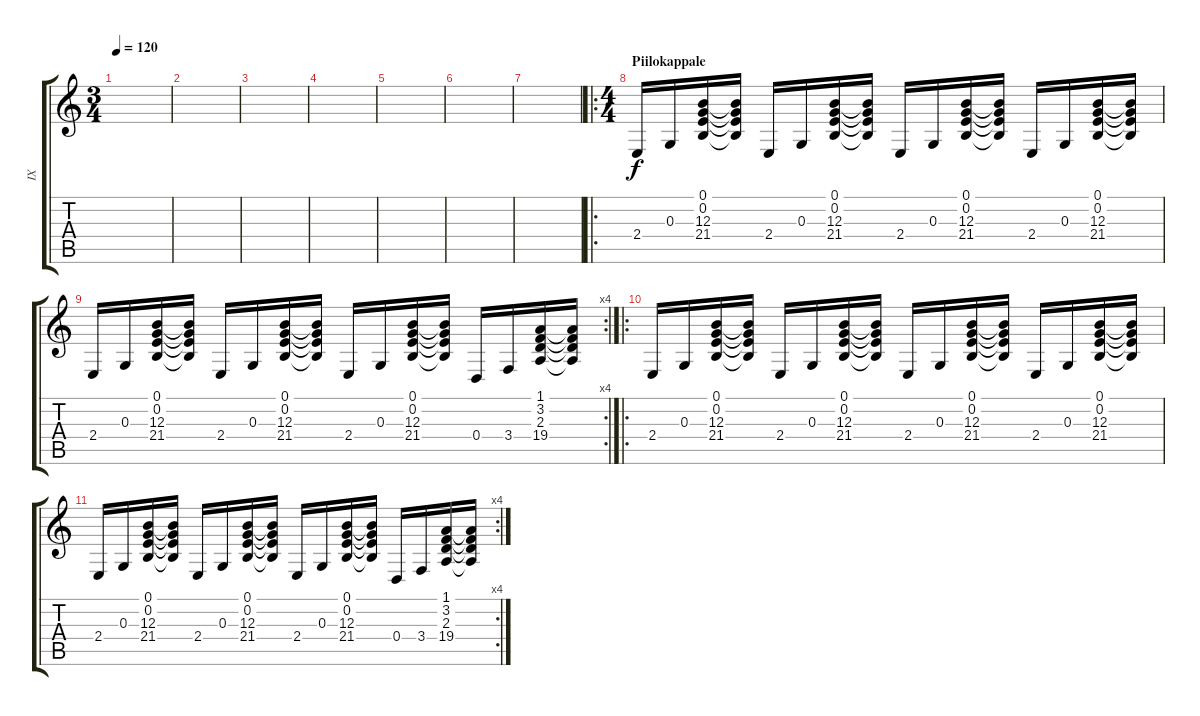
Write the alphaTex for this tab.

\track ("IX" "IX") {instrument oboe}
\staff {score tabs}
\tuning (E4 B3 G3 D3 A2 E2) {hide}
\ts (3 4)
\tempo 120
\clef g2
\ks c
|
|
|
|
|
|
|
\ro
\ts (4 4)
\section ("" "Piilokappale")
2.4.16 0.3.16 (0.1 0.2 12.3 21.4).16 (0.1{t} 0.2{t} 12.3{t} 21.4{t}).16 2.4.16 0.3.16 (0.1 0.2 12.3 21.4).16 (0.1{t} 0.2{t} 12.3{t} 21.4{t}).16 2.4.16 0.3.16 (0.1 0.2 12.3 21.4).16 (0.1{t} 0.2{t} 12.3{t} 21.4{t}).16 2.4.16 0.3.16 (0.1 0.2 12.3 21.4).16 (0.1{t} 0.2{t} 12.3{t} 21.4{t}).16 |
\rc 4
2.4.16 0.3.16 (0.1 0.2 12.3 21.4).16 (0.1{t} 0.2{t} 12.3{t} 21.4{t}).16 2.4.16 0.3.16 (0.1 0.2 12.3 21.4).16 (0.1{t} 0.2{t} 12.3{t} 21.4{t}).16 2.4.16 0.3.16 (0.1 0.2 12.3 21.4).16 (0.1{t} 0.2{t} 12.3{t} 21.4{t}).16 0.4.16 3.4.16 (1.1 3.2 2.3 19.4).16 (1.1{t} 3.2{t} 2.3{t} 19.4{t}).16 |
\ro
2.4.16 0.3.16 (0.1 0.2 12.3 21.4).16 (0.1{t} 0.2{t} 12.3{t} 21.4{t}).16 2.4.16 0.3.16 (0.1 0.2 12.3 21.4).16 (0.1{t} 0.2{t} 12.3{t} 21.4{t}).16 2.4.16 0.3.16 (0.1 0.2 12.3 21.4).16 (0.1{t} 0.2{t} 12.3{t} 21.4{t}).16 2.4.16 0.3.16 (0.1 0.2 12.3 21.4).16 (0.1{t} 0.2{t} 12.3{t} 21.4{t}).16 |
\rc 4
2.4.16 0.3.16 (0.1 0.2 12.3 21.4).16 (0.1{t} 0.2{t} 12.3{t} 21.4{t}).16 2.4.16 0.3.16 (0.1 0.2 12.3 21.4).16 (0.1{t} 0.2{t} 12.3{t} 21.4{t}).16 2.4.16 0.3.16 (0.1 0.2 12.3 21.4).16 (0.1{t} 0.2{t} 12.3{t} 21.4{t}).16 0.4.16 3.4.16 (1.1 3.2 2.3 19.4).16 (1.1{t} 3.2{t} 2.3{t} 19.4{t}).16
